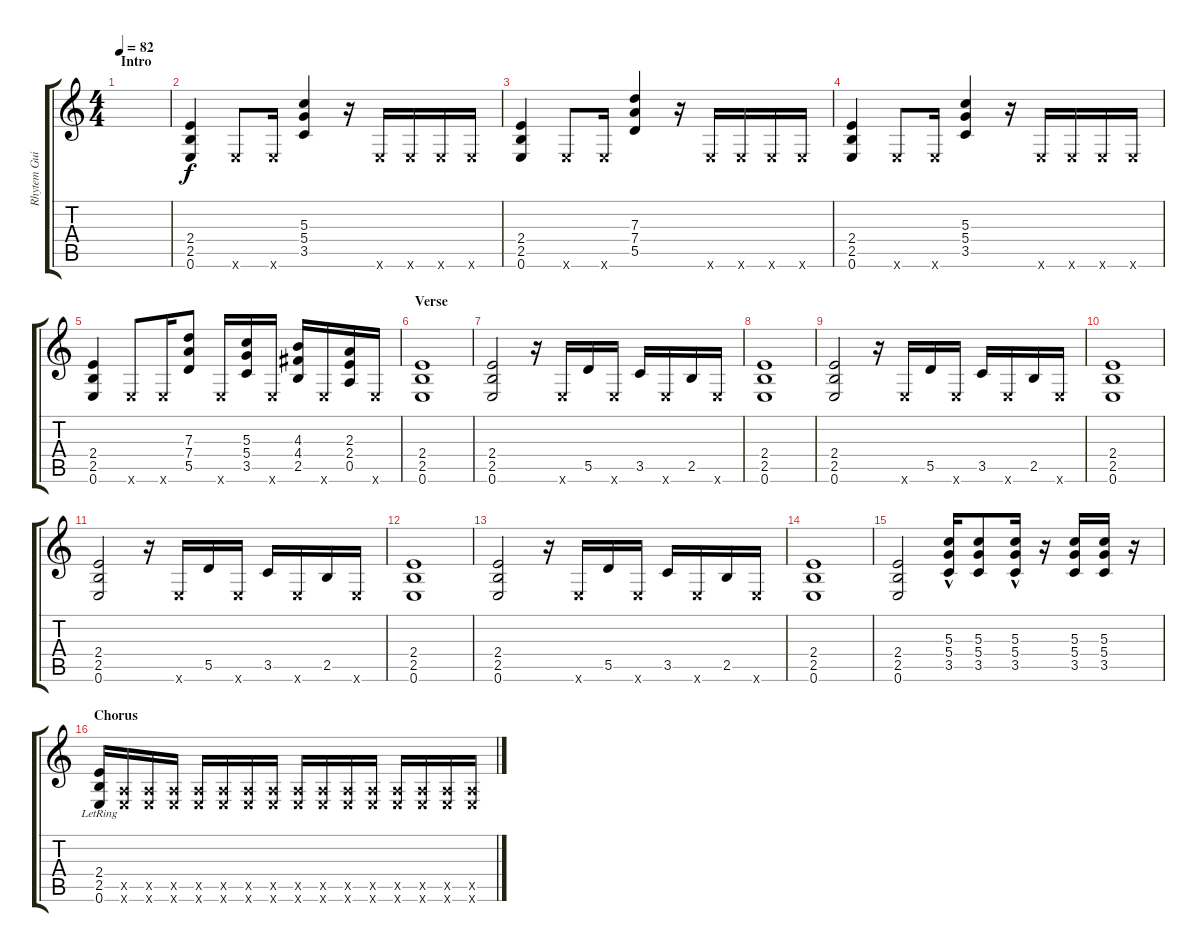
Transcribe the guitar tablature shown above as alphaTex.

\track ("Rhytem Guitar" "Rhytem Gui") {instrument overdrivenguitar}
\staff {score tabs}
\tuning (E4 B3 G3 D3 A2 E2) {hide}
\ts (4 4)
\section ("" "Intro")
\tempo 82
\clef g2
\ks c
|
(2.4 2.5 0.6).4 0.6{x}.8 0.6{x}.16 (5.3 5.4 3.5).4 r.16 0.6{x}.16 0.6{x}.16 0.6{x}.16 0.6{x}.16 |
(2.4 2.5 0.6).4 0.6{x}.8 0.6{x}.16 (7.3 7.4 5.5).4 r.16 0.6{x}.16 0.6{x}.16 0.6{x}.16 0.6{x}.16 |
(2.4 2.5 0.6).4 0.6{x}.8 0.6{x}.16 (5.3 5.4 3.5).4 r.16 0.6{x}.16 0.6{x}.16 0.6{x}.16 0.6{x}.16 |
(2.4 2.5 0.6).4 0.6{x}.8 0.6{x}.16 (7.3 7.4 5.5).8 0.6{x}.16 (5.3 5.4 3.5).16 0.6{x}.16 (4.3 4.4 2.5).16 0.6{x}.16 (2.3 2.4 0.5).16 0.6{x}.16 |
\section ("" "Verse")
(2.4 2.5 0.6).1 |
(2.4 2.5 0.6).2 r.16 0.6{x}.16 5.5.16 0.6{x}.16 3.5.16 0.6{x}.16 2.5.16 0.6{x}.16 |
(2.4 2.5 0.6).1 |
(2.4 2.5 0.6).2 r.16 0.6{x}.16 5.5.16 0.6{x}.16 3.5.16 0.6{x}.16 2.5.16 0.6{x}.16 |
(2.4 2.5 0.6).1 |
(2.4 2.5 0.6).2 r.16 0.6{x}.16 5.5.16 0.6{x}.16 3.5.16 0.6{x}.16 2.5.16 0.6{x}.16 |
(2.4 2.5 0.6).1 |
(2.4 2.5 0.6).2 r.16 0.6{x}.16 5.5.16 0.6{x}.16 3.5.16 0.6{x}.16 2.5.16 0.6{x}.16 |
(2.4 2.5 0.6).1 |
(2.4 2.5 0.6).2 (5.3 5.4 3.5{hac}).16 (5.3 5.4 3.5).8 (5.3 5.4{hac} 3.5{hac}).16 r.16 (5.3 5.4 3.5).16 (5.3 5.4 3.5).16 r.16 |
\section ("" "Chorus")
(2.4 2.5{lr} 0.6{lr}).16 (0.5{x} 0.6{x}).16 (0.5{x} 0.6{x}).16 (0.5{x} 0.6{x}).16 (0.5{x} 0.6{x}).16 (0.5{x} 0.6{x}).16 (0.5{x} 0.6{x}).16 (0.5{x} 0.6{x}).16 (0.5{x} 0.6{x}).16 (0.5{x} 0.6{x}).16 (0.5{x} 0.6{x}).16 (0.5{x} 0.6{x}).16 (0.5{x} 0.6{x}).16 (0.5{x} 0.6{x}).16 (0.5{x} 0.6{x}).16 (0.5{x} 0.6{x}).16
